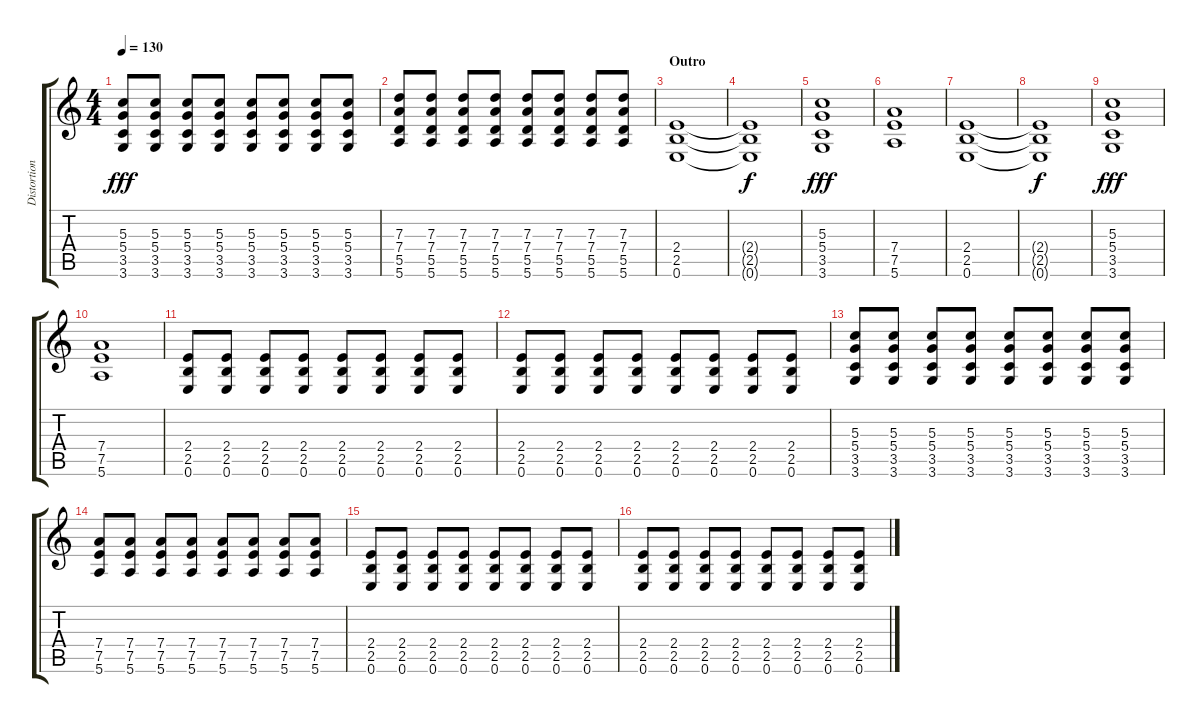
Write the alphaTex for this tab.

\track ("Distortion" "Distortion") {instrument distortionguitar}
\staff {score tabs}
\tuning (E4 B3 G3 D3 A2 E2) {hide}
\ts (4 4)
\tempo 130
\clef g2
\ks c
(5.3 5.4 3.5 3.6).8{dy fff} (5.3 5.4 3.5 3.6).8 (5.3 5.4 3.5 3.6).8 (5.3 5.4 3.5 3.6).8 (5.3 5.4 3.5 3.6).8 (5.3 5.4 3.5 3.6).8 (5.3 5.4 3.5 3.6).8 (5.3 5.4 3.5 3.6).8 |
(7.3 7.4 5.5 5.6).8 (7.3 7.4 5.5 5.6).8 (7.3 7.4 5.5 5.6).8 (7.3 7.4 5.5 5.6).8 (7.3 7.4 5.5 5.6).8 (7.3 7.4 5.5 5.6).8 (7.3 7.4 5.5 5.6).8 (7.3 7.4 5.5 5.6).8 |
\section ("" "Outro")
(2.4 2.5 0.6).1 |
(2.4{t} 2.5{t} 0.6{t}).1{dy f} |
(5.3 5.4 3.5 3.6).1{dy fff} |
(7.4 7.5 5.6).1 |
(2.4 2.5 0.6).1 |
(2.4{t} 2.5{t} 0.6{t}).1{dy f} |
(5.3 5.4 3.5 3.6).1{dy fff} |
(7.4 7.5 5.6).1 |
(2.4 2.5 0.6).8{balance 8 instrument distortionguitar} (2.4 2.5 0.6).8{volume 10} (2.4 2.5 0.6).8 (2.4 2.5 0.6).8 (2.4 2.5 0.6).8 (2.4 2.5 0.6).8 (2.4 2.5 0.6).8 (2.4 2.5 0.6).8 |
(2.4 2.5 0.6).8 (2.4 2.5 0.6).8 (2.4 2.5 0.6).8 (2.4 2.5 0.6).8 (2.4 2.5 0.6).8 (2.4 2.5 0.6).8 (2.4 2.5 0.6).8 (2.4 2.5 0.6).8 |
(5.3 5.4 3.5 3.6).8 (5.3 5.4 3.5 3.6).8 (5.3 5.4 3.5 3.6).8 (5.3 5.4 3.5 3.6).8 (5.3 5.4 3.5 3.6).8 (5.3 5.4 3.5 3.6).8 (5.3 5.4 3.5 3.6).8 (5.3 5.4 3.5 3.6).8 |
(7.4 7.5 5.6).8 (7.4 7.5 5.6).8 (7.4 7.5 5.6).8 (7.4 7.5 5.6).8 (7.4 7.5 5.6).8 (7.4 7.5 5.6).8 (7.4 7.5 5.6).8 (7.4 7.5 5.6).8 |
(2.4 2.5 0.6).8 (2.4 2.5 0.6).8 (2.4 2.5 0.6).8 (2.4 2.5 0.6).8 (2.4 2.5 0.6).8 (2.4 2.5 0.6).8 (2.4 2.5 0.6).8 (2.4 2.5 0.6).8 |
(2.4 2.5 0.6).8 (2.4 2.5 0.6).8 (2.4 2.5 0.6).8 (2.4 2.5 0.6).8 (2.4 2.5 0.6).8 (2.4 2.5 0.6).8 (2.4 2.5 0.6).8 (2.4 2.5 0.6).8
